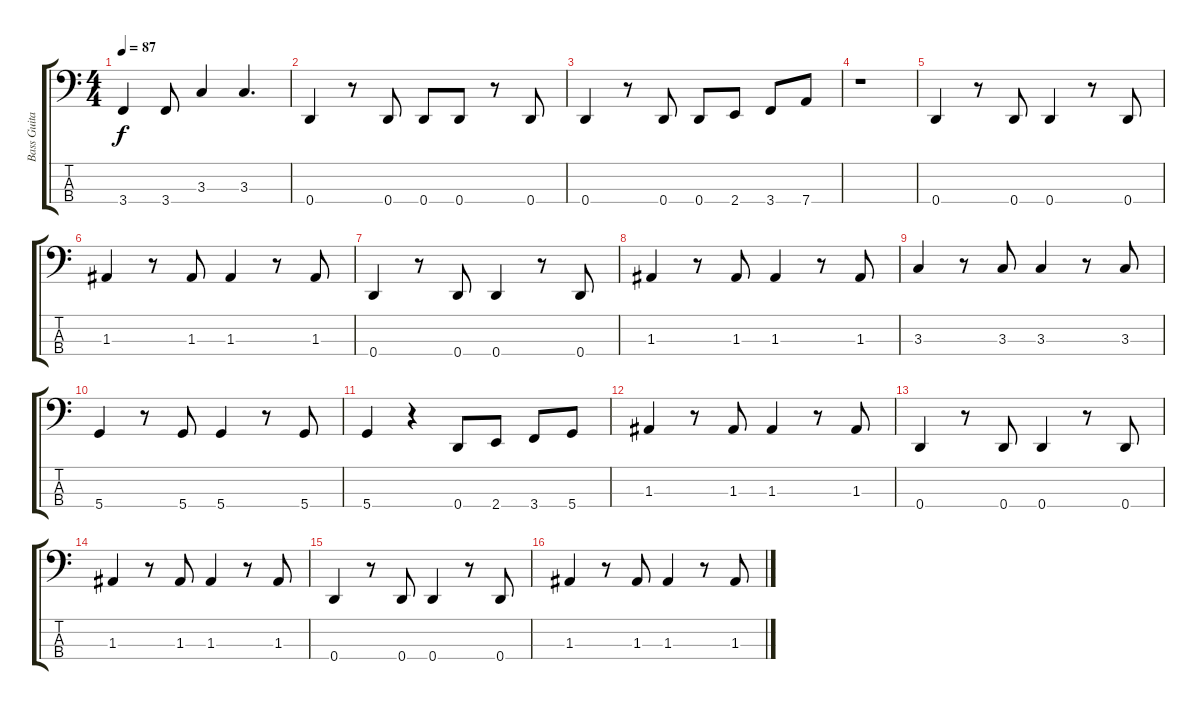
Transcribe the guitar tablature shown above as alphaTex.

\track ("Bass Guitar" "Bass Guita") {instrument electricbassfinger}
\staff {score tabs}
\tuning (G2 D2 A1 D1) {hide}
\ts (4 4)
\tempo 87
\clef f4
\ks c
3.4.4{dy f} 3.4.8 3.3.4 3.3.4{d} |
0.4.4 r.8 0.4.8 0.4.8 0.4.8 r.8 0.4.8 |
0.4.4 r.8 0.4.8 0.4.8 2.4.8 3.4.8 7.4.8 |
r.1 |
0.4.4 r.8 0.4.8 0.4.4 r.8 0.4.8 |
1.3.4 r.8 1.3.8 1.3.4 r.8 1.3.8 |
0.4.4 r.8 0.4.8 0.4.4 r.8 0.4.8 |
1.3.4 r.8 1.3.8 1.3.4 r.8 1.3.8 |
3.3.4 r.8 3.3.8 3.3.4 r.8 3.3.8 |
5.4.4 r.8 5.4.8 5.4.4 r.8 5.4.8 |
5.4.4 r.4 0.4.8 2.4.8 3.4.8 5.4.8 |
1.3.4 r.8 1.3.8 1.3.4 r.8 1.3.8 |
0.4.4 r.8 0.4.8 0.4.4 r.8 0.4.8 |
1.3.4 r.8 1.3.8 1.3.4 r.8 1.3.8 |
0.4.4 r.8 0.4.8 0.4.4 r.8 0.4.8 |
1.3.4 r.8 1.3.8 1.3.4 r.8 1.3.8
